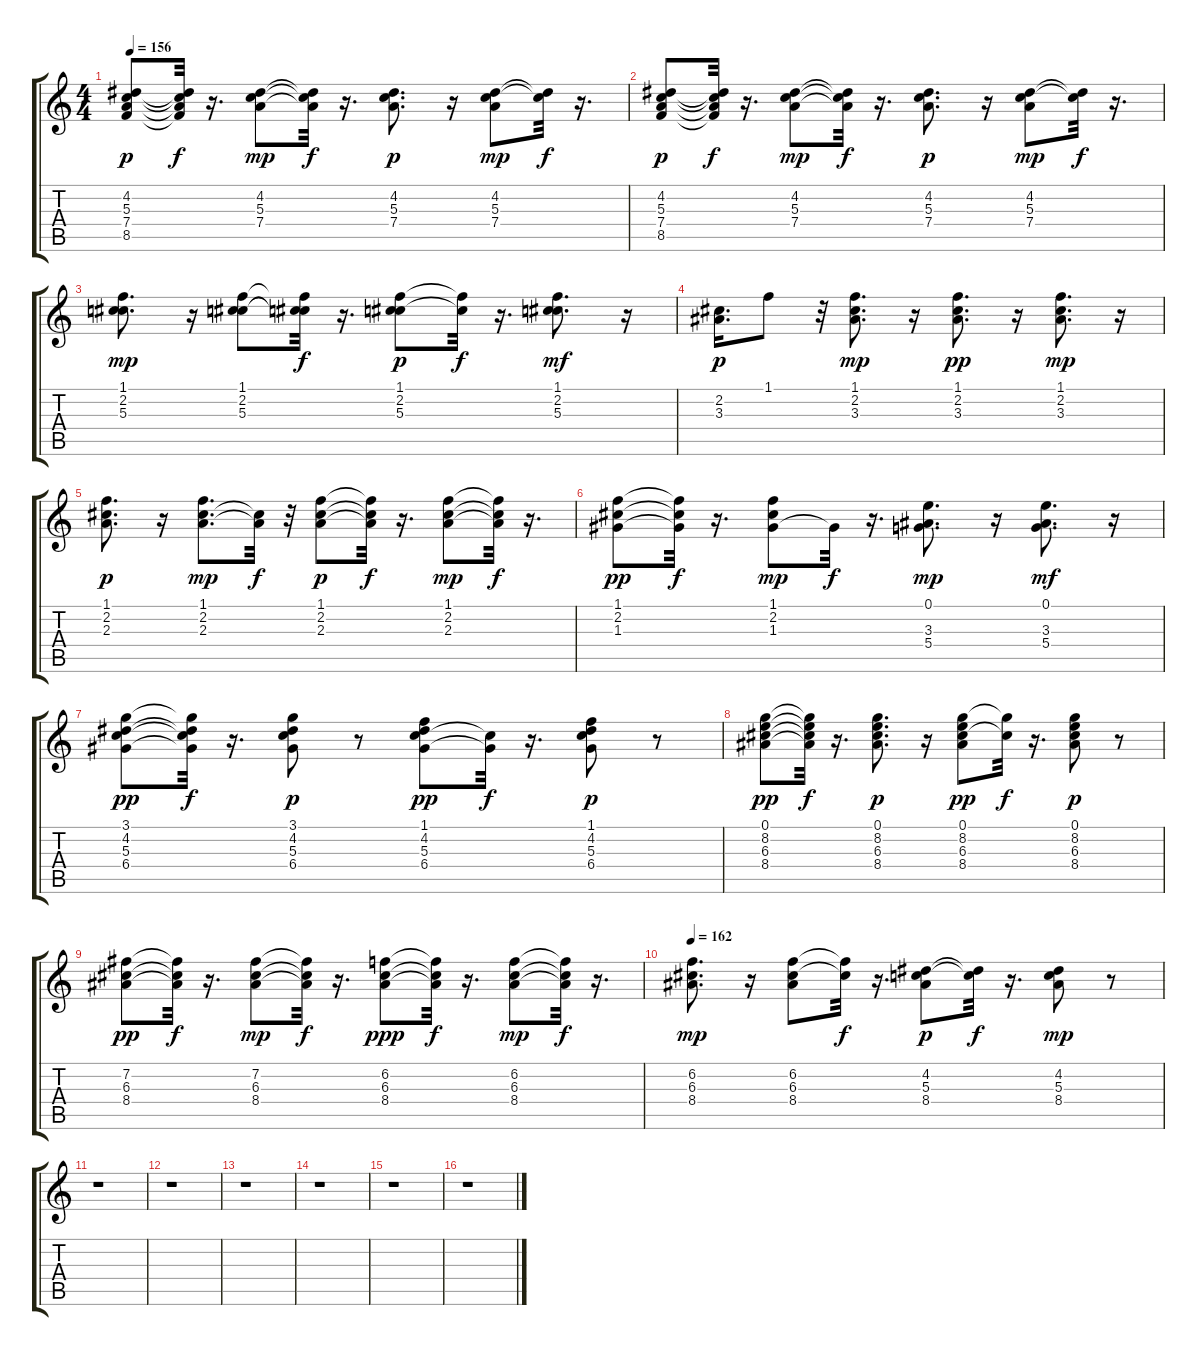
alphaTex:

\track "" {instrument electricguitarjazz}
\staff {score tabs}
\tuning (E4 B3 G3 D3 A2 E2) {hide}
\ts (4 4)
\tempo 156
\clef g2
\ks c
(4.2 5.3 7.4 8.5).8{dy p} (4.2{t} 5.3{t} 7.4{t} 8.5{t}).32{dy f} r.16{d} (4.2 5.3 7.4).8{dy mp} (4.2{t} 5.3{t} 7.4{t}).32{dy f} r.16{d} (4.2 5.3 7.4).8{d dy p} r.16 (4.2 5.3 7.4).8{dy mp} (4.2{t} 5.3{t}).32{dy f} r.16{d} |
(4.2 5.3 7.4 8.5).8{dy p} (4.2{t} 5.3{t} 7.4{t} 8.5{t}).32{dy f} r.16{d} (4.2 5.3 7.4).8{dy mp} (4.2{t} 5.3{t} 7.4{t}).32{dy f} r.16{d} (4.2 5.3 7.4).8{d dy p} r.16 (4.2 5.3 7.4).8{dy mp} (4.2{t} 5.3{t}).32{dy f} r.16{d} |
(1.1 2.2 5.3).8{d dy mp} r.16 (1.1 2.2 5.3).8 (1.1{t} 2.2{t} 5.3{t}).32{dy f} r.16{d} (1.1 2.2 5.3).8{dy p} (1.1{t} 5.3{t}).32{dy f} r.16{d} (1.1 2.2 5.3).8{d dy mf} r.16 |
(2.2 3.3).16{d dy p} 1.1.8 r.32 (1.1 2.2 3.3).8{d dy mp} r.16 (1.1 2.2 3.3).8{d dy pp} r.16 (1.1 2.2 3.3).8{d dy mp} r.16 |
(1.1 2.2 2.3).8{d dy p} r.16 (1.1 2.2 2.3).8{d dy mp} (2.2{t} 2.3{t}).32{dy f} r.32 (1.1 2.2 2.3).8{dy p} (1.1{t} 2.2{t} 2.3{t}).32{dy f} r.16{d} (1.1 2.2 2.3).8{dy mp} (1.1{t} 2.2{t} 2.3{t}).32{dy f} r.16{d} |
(1.1 2.2 1.3).8{dy pp} (1.1{t} 2.2{t} 1.3{t}).32{dy f} r.16{d} (1.1 2.2 1.3).8{dy mp} 1.3{t}.32{dy f} r.16{d} (0.1 3.3 5.4).8{d dy mp} r.16 (0.1 3.3 5.4).8{d dy mf} r.16 |
(3.1 4.2 5.3 6.4).8{dy pp} (3.1{t} 4.2{t} 5.3{t} 6.4{t}).32{dy f} r.16{d} (3.1 4.2 5.3 6.4).8{dy p} r.8 (1.1 4.2 5.3 6.4).8{dy pp} (5.3{t} 6.4{t}).32{dy f} r.16{d} (1.1 4.2 5.3 6.4).8{dy p} r.8 |
(0.1 8.2 6.3 8.4).8{dy pp} (0.1{t} 8.2{t} 6.3{t} 8.4{t}).32{dy f} r.16{d} (0.1 8.2 6.3 8.4).8{d dy p} r.16 (0.1 8.2 6.3 8.4).8{dy pp} (8.2{t} 6.3{t}).32{dy f} r.16{d} (0.1 8.2 6.3 8.4).8{dy p} r.8 |
(7.2 6.3 8.4).8{dy pp} (7.2{t} 6.3{t} 8.4{t}).32{dy f} r.16{d} (7.2 6.3 8.4).8{dy mp} (7.2{t} 6.3{t} 8.4{t}).32{dy f} r.16{d} (6.2 6.3 8.4).8{dy ppp} (6.2{t} 6.3{t} 8.4{t}).32{dy f} r.16{d} (6.2 6.3 8.4).8{dy mp} (6.2{t} 6.3{t} 8.4{t}).32{dy f} r.16{d} |
\tempo 162
(6.2 6.3 8.4).8{d dy mp} r.16 (6.2 6.3 8.4).8 (6.2{t} 6.3{t}).32{dy f} r.16{d} (4.2 5.3 8.4).8{dy p} (4.2{t} 5.3{t}).32{dy f} r.16{d} (4.2 5.3 8.4).8{dy mp} r.8 |
r.1 |
r.1 |
r.1 |
r.1 |
r.1 |
r.1
